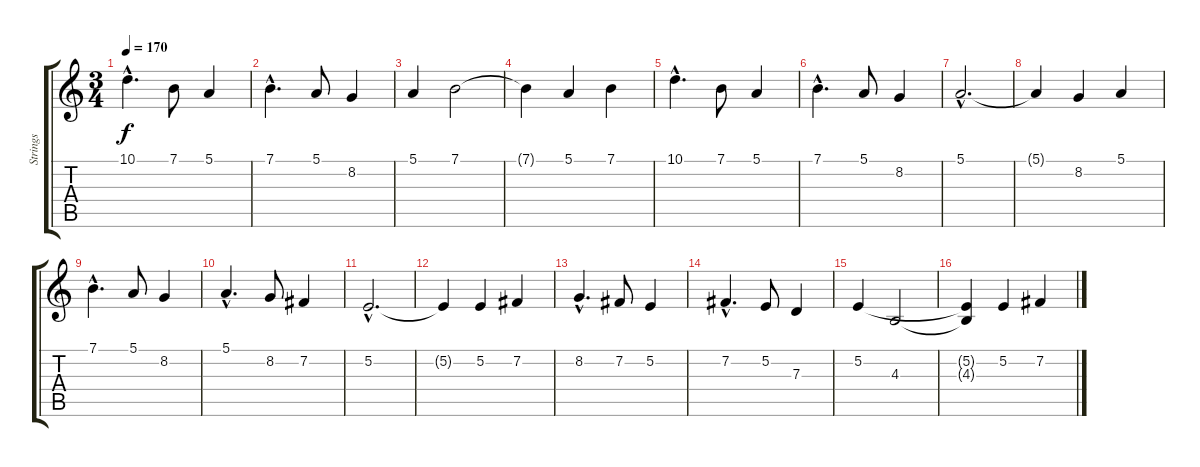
\track ("Strings" "Strings") {instrument synthstrings1}
\staff {score tabs}
\tuning (E4 B3 G3 D3 A2 E2) {hide}
\ts (3 4)
\tempo 170
\clef g2
\ks c
10.1{hac}.4{d dy f} 7.1.8 5.1.4 |
7.1{hac}.4{d} 5.1.8 8.2.4 |
5.1.4 7.1.2 |
7.1{t}.4 5.1.4 7.1.4 |
10.1{hac}.4{d} 7.1.8 5.1.4 |
7.1{hac}.4{d} 5.1.8 8.2.4 |
5.1{hac}.2{d} |
5.1{t}.4 8.2.4 5.1.4 |
7.1{hac}.4{d} 5.1.8 8.2.4 |
5.1{hac}.4{d} 8.2.8 7.2.4 |
5.2{hac}.2{d} |
5.2{t}.4 5.2.4 7.2.4 |
8.2{hac}.4{d} 7.2.8 5.2.4 |
7.2{hac}.4{d} 5.2.8 7.3.4 |
5.2.4 4.3.2 |
(5.2{t} 4.3{t}).4 5.2.4 7.2.4
